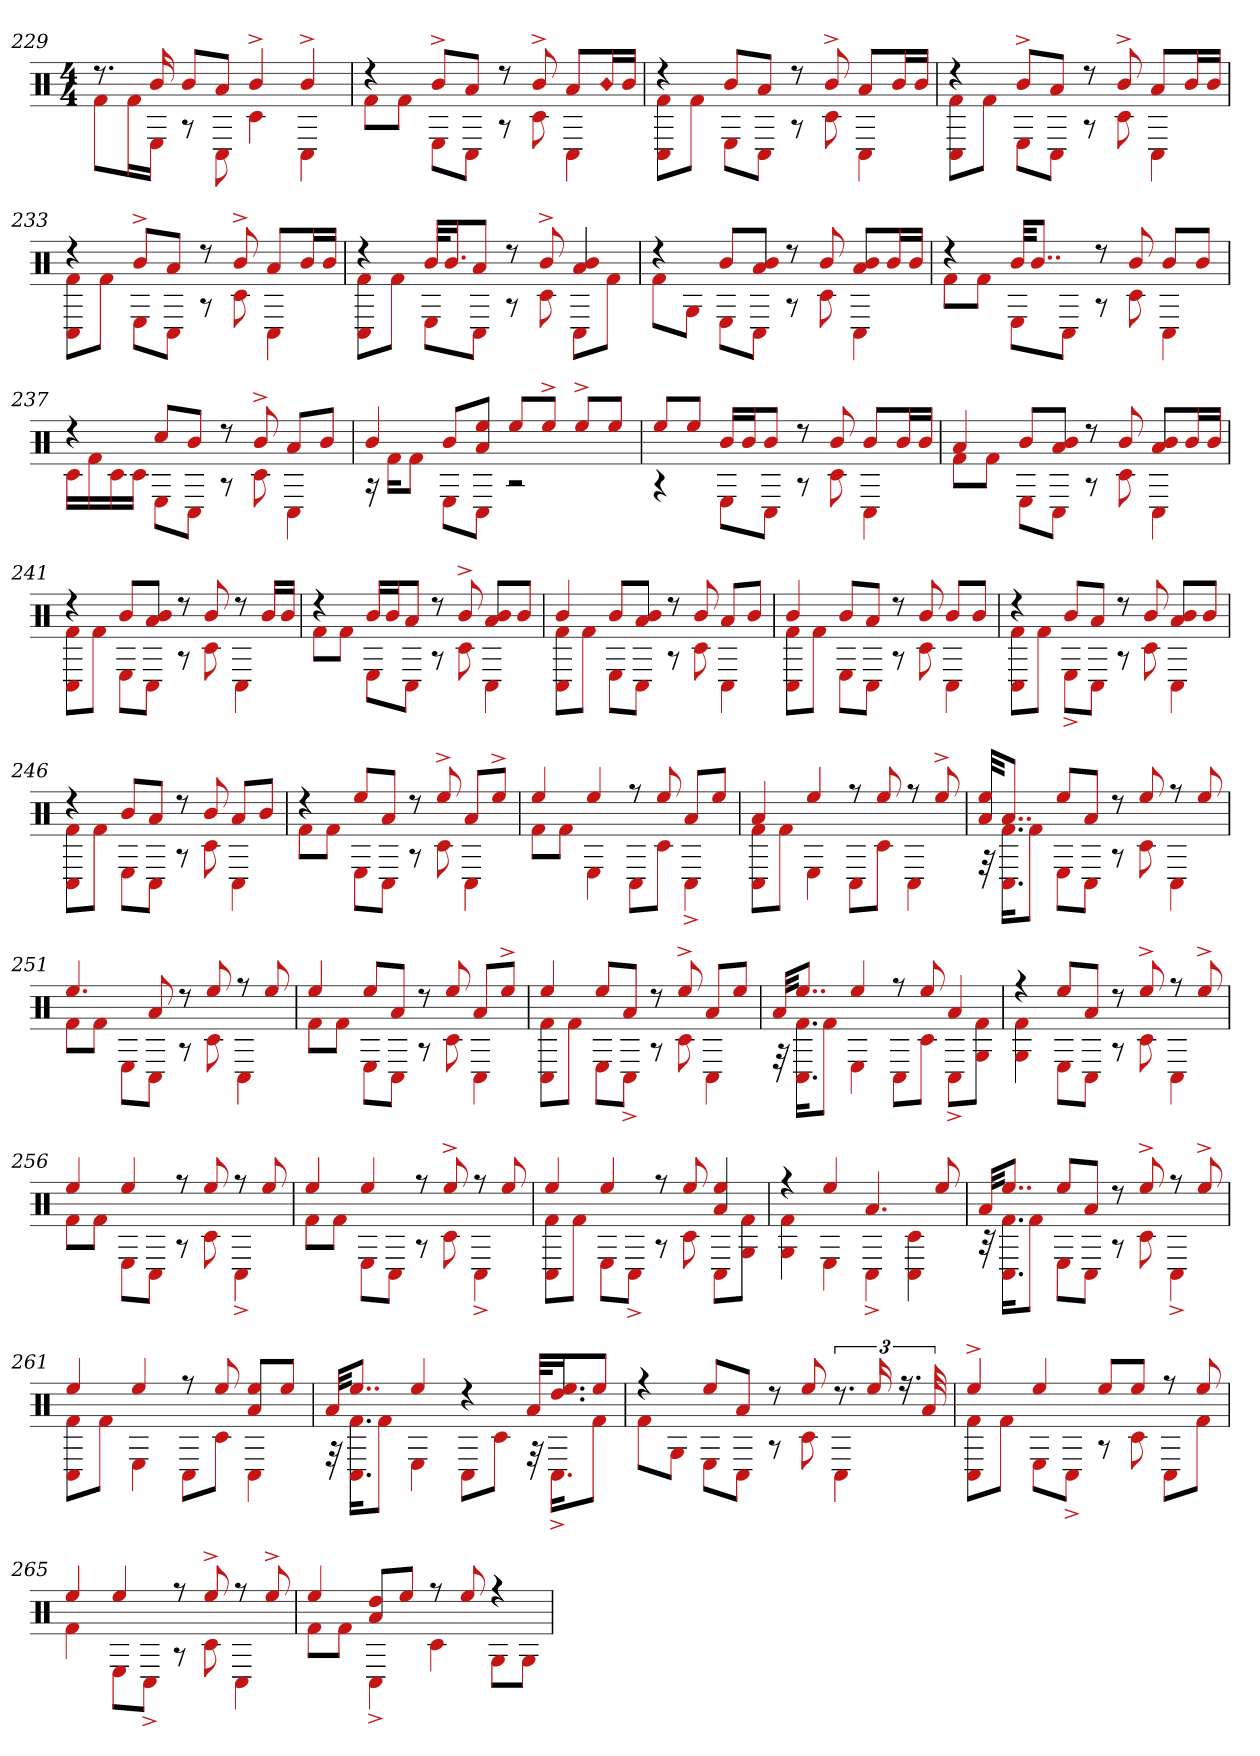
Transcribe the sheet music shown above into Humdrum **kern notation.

**kern
*part1
*staff1
*clefX
*k[]
*M4/4
=229
*^
8.r	8f#L
.	16f#L
16b	16EJJ
8bL	8r
8aJ	8C#
4b^	4c#
4b^	4C#
=230	=230
4r	8f#L
.	8f#J
8b^L	8EL
8aJ	8C#J
8r	8r
8b^	8c#
8aL	4C#
!LO:N:head=diamond	!
16bL	.
16bJJ	.
=231	=231
4r	8C# 8f#L
.	8f#J
8bL	8EL
8aJ	8C#J
8r	8r
8b^	8c#
8aL	4C#
16bL	.
16bJJ	.
=232	=232
4r	8C# 8f#L
.	8f#J
8b^L	8EL
8aJ	8C#J
8r	8r
8b^	8c#
8aL	4C#
16bL	.
16bJJ	.
=233	=233
4r	8C# 8f#L
.	8f#J
8b^L	8EL
8aJ	8C#J
8r	8r
8b^	8c#
8aL	4C#
16bL	.
16bJJ	.
=234	=234
4r	8C# 8f#L
.	8f#J
32bKLL	8EL
16.bJ	.
8aJ	8C#J
8r	8r
8b^	8c#
4a 4b	8C#L
.	8f#J
=235	=235
4r	8f#L
.	8GJ
8bL	8EL
8b 8aJ	8C#J
8r	8r
8b	8c#
8b 8aL	4C#
16bL	.
16bJJ	.
=236	=236
4r	8f#L
.	8f#J
32bKKL	8EL
8..bJ	.
.	8C#J
8r	8r
8b	8c#
8bL	4C#
8bJ	.
=237	=237
4r	16c#LL
.	16f#
.	16c#
.	16c#JJ
8cc#L	8EL
8bJ	8C#J
8r	8r
8b^	8c#
8aL	4C#
8bJ	.
=238	=238
4b	16r
.	16f#KL
.	8f#J
8bL	8EL
8a 8eeJ	8C#J
8eeL	2r
8ee^J	.
8ee^L	.
8eeJ	.
=239	=239
8eeL	4r
8eeJ	.
16bLL	8EL
16bJ	.
8bJ	8C#J
8r	8r
8b	8c#
8bL	4C#
16bL	.
16bJJ	.
=240	=240
4a	8f#L
.	8f#J
8bL	8EL
8b 8aJ	8C#J
8r	8r
8b	8c#
8b 8aL	4C#
16bL	.
16bJJ	.
=241	=241
4r	8C# 8f#L
.	8f#J
8bL	8EL
8b 8aJ	8C#J
8r	8r
8b	8c#
8r	4C#
16bLL	.
16bJJ	.
=242	=242
4r	8f#L
.	8f#J
16bLL	8EL
16bJ	.
8aJ	8C#J
8r	8r
8b^	8c#
8a 8bL	4C#
8bJ	.
=243	=243
4b	8C# 8f#L
.	8f#J
8bL	8EL
8b 8aJ	8C#J
8r	8r
8b	8c#
8aL	4C#
8bJ	.
=244	=244
4b	8C# 8f#L
.	8f#J
8bL	8EL
8aJ	8C#J
8r	8r
8b	8c#
8bL	4C#
8bJ	.
=245	=245
4r	8C# 8f#L
.	8f#J
8bL	8E^L
8aJ	8C#J
8r	8r
8b	8c#
8b 8aL	4C#
8bJ	.
=246	=246
4r	8C# 8f#L
.	8f#J
8bL	8EL
8aJ	8C#J
8r	8r
8b	8c#
8aL	4C#
8bJ	.
=247	=247
4r	8f#L
.	8f#J
8eeL	8EL
8aJ	8C#J
8r	8r
8ee^	8c#
8aL	4C#
8ee^J	.
=248	=248
4ee	8f#L
.	8f#J
4ee	4E
8r	8C#L
8ee	8c#J
8aL	4C#^
8eeJ	.
=249	=249
4a	8C# 8f#L
.	8f#J
4ee	4E
8r	8C#L
8ee	8c#J
8r	4C#
8ee^	.
=250	=250
32a 32eeKKL	32r
8..aJ	16.f# 16.C#KL
.	8f#J
8eeL	8EL
8aJ	8C#J
8r	8r
8ee	8c#
8r	4C#
8ee	.
=251	=251
4.ee	8f#L
.	8f#J
.	8EL
8a	8C#J
8r	8r
8ee	8c#
8r	4C#
8ee	.
=252	=252
4ee	8f#L
.	8f#J
8eeL	8EL
8aJ	8C#J
8r	8r
8ee	8c#
8aL	4C#
8ee^J	.
=253	=253
4ee	8f# 8C#L
.	8f#J
8eeL	8EL
8aJ	8C#^J
8r	8r
8ee^	8c#
8aL	4C#
8eeJ	.
=254	=254
32aKKL	32r
8..eeJ	16.C# 16.f#KL
.	8f#J
4ee	4E
8r	8C#L
8ee	8c#J
4a	8C#^L
.	8f# 8GJ
=255	=255
4r	4f# 4G
8eeL	8EL
8aJ	8C#J
8r	8r
8ee^	8c#
8r	4C#
8ee^	.
=256	=256
4ee	8f#L
.	8f#J
4ee	8EL
.	8C#J
8r	8r
8ee	8c#
8r	4C#^
8ee	.
=257	=257
4ee	8f#L
.	8f#J
4ee	8EL
.	8C#J
8r	8r
8ee^	8c#
8r	4C#^
8ee	.
=258	=258
4ee	8f# 8C#L
.	8f#J
4ee	8EL
.	8C#^J
8r	8r
8ee	8c#
4a 4ee	8C#L
.	8f# 8GJ
=259	=259
4r	4f# 4G
4ee	4E
4.a	4C#^
.	4c# 4C#
8ee	.
=260	=260
32aKKL	32r
8..eeJ	16.C# 16.f#KL
.	8f#J
8eeL	8EL
8aJ	8C#J
8r	8r
8ee^	8c#
8r	4C#^
8ee^	.
=261	=261
4ee	8f# 8C#L
.	8f#J
4ee	4E
8r	8C#L
8ee	8c#J
8a 8eeL	4C#
8eeJ	.
=262	=262
32aKKL	32r
8..eeJ	16.C# 16.f#KL
.	8f#J
4ee	4E
4r	8C#L
.	8c#J
32aKLL	32r
16.ee 16.ddJ	16.C#^KL
8eeJ	8f#J
=263	=263
4r	8f#L
.	8GJ
8eeL	8EL
8aJ	8C#J
8r	8r
8ee	8c#
12.r	4C#
24ee	.
24.r	.
48a	.
=264	=264
4ee^	8C# 8f#L
.	8f#J
4ee	8EL
.	8C#^J
8eeL	8r
8eeJ	8c#
8r	8C#L
8ee	8f#J
=265	=265
4ee	4f#
4ee	8EL
.	8C#^J
8r	8r
8ee^	8c#
8r	4C#
8ee^	.
=266	=266
4ee	8f#L
.	8f#J
8a 8ddL	4C#^
8eeJ	.
8r	4c#
8ee	.
4r	8GL
.	8GJ
*v	*v
=
*-
